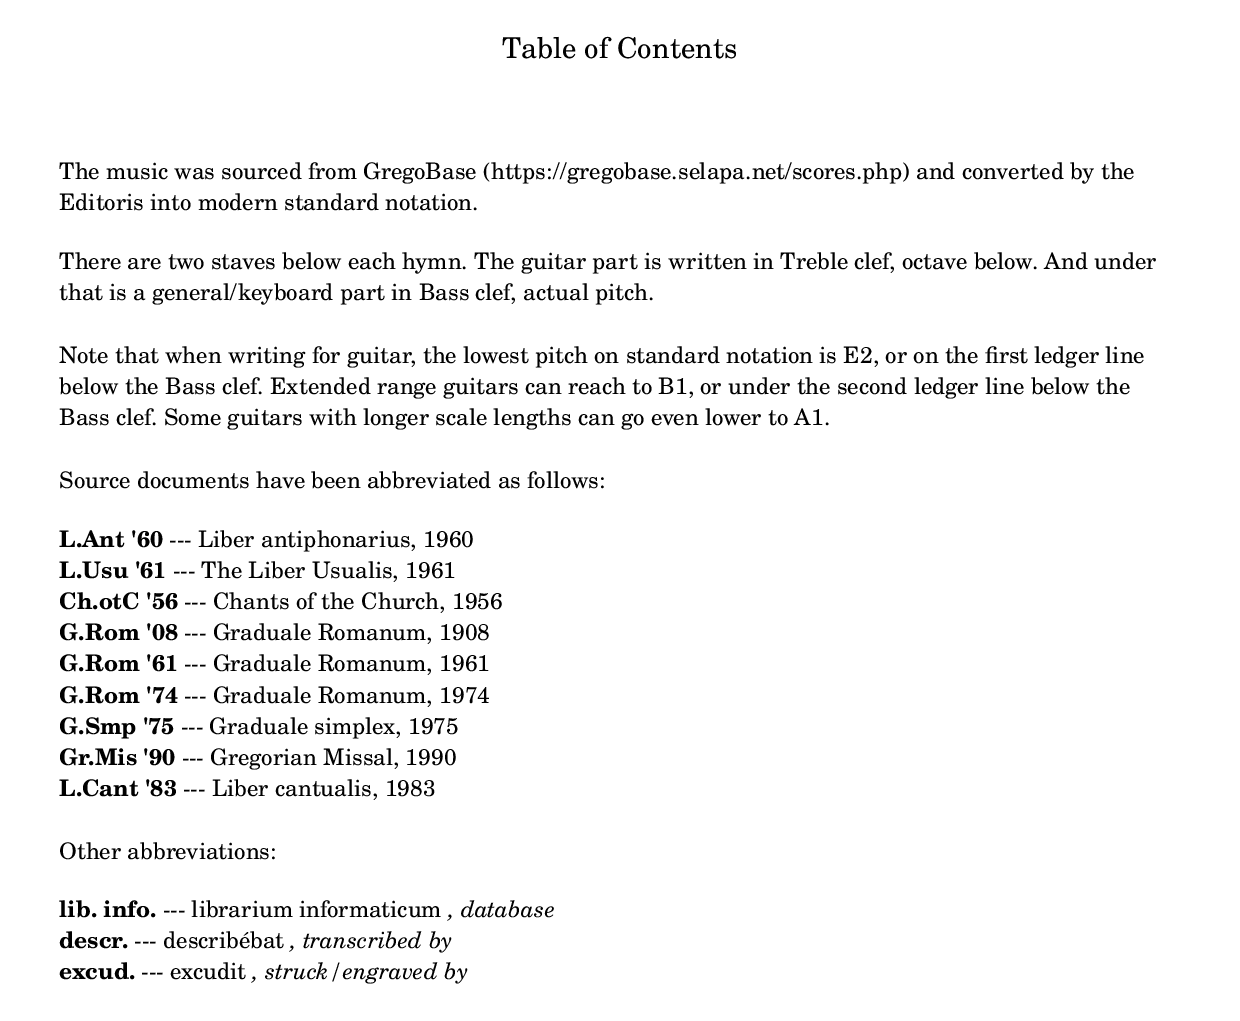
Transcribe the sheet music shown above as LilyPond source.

\bookpart {

  \markup \vspace #1
  \markuplist \table-of-contents

  \markup \vspace #2
  \markup \wordwrap {
    The music was sourced from GregoBase (https://gregobase.selapa.net/scores.php) and
    converted by the Editoris into modern standard notation.
  }

  \markup \vspace #1
  \markup \wordwrap {
    There are two staves below each hymn. The guitar part is written in Treble clef,
    octave below. And under that is a general/keyboard part in Bass clef, actual pitch.
  }

  \markup \vspace #1
  \markup \wordwrap {
    Note that when writing for guitar, the lowest pitch on standard notation is E2, or 
    on the first ledger line below the Bass clef. Extended range guitars can reach to
    B1, or under the second ledger line below the Bass clef.  Some guitars with
    longer scale lengths can go even lower to A1.
  }

  \markup \vspace #1
  \markup \wordwrap {
    Source documents have been abbreviated as follows:
  }

  \markup \vspace #1
  \markup \left-column {
    \line { \bold "L.Ant '60" "--- Liber antiphonarius, 1960" }
    \line { \bold "L.Usu '61" "--- The Liber Usualis, 1961" }
    \line { \bold "Ch.otC '56" "--- Chants of the Church, 1956" }
    \line { \bold "G.Rom '08" "--- Graduale Romanum, 1908" }
    \line { \bold "G.Rom '61" "--- Graduale Romanum, 1961" }
    \line { \bold "G.Rom '74" "--- Graduale Romanum, 1974" }
    \line { \bold "G.Smp '75" "--- Graduale simplex, 1975" }
    \line { \bold "Gr.Mis '90" "--- Gregorian Missal, 1990" }
    \line { \bold "L.Cant '83" "--- Liber cantualis, 1983" }
  }

  \markup \vspace #1
  \markup \wordwrap {
    Other abbreviations:
  }

  \markup \vspace #1
  \markup \left-column {
    \line { \bold "lib. info." "--- librarium informaticum" \italic ", database" }
    \line { \bold "descr." "--- describébat" \italic ", transcribed by" }
    \line { \bold "excud." "--- excudit" \italic ", struck/engraved by" }
  }
}
